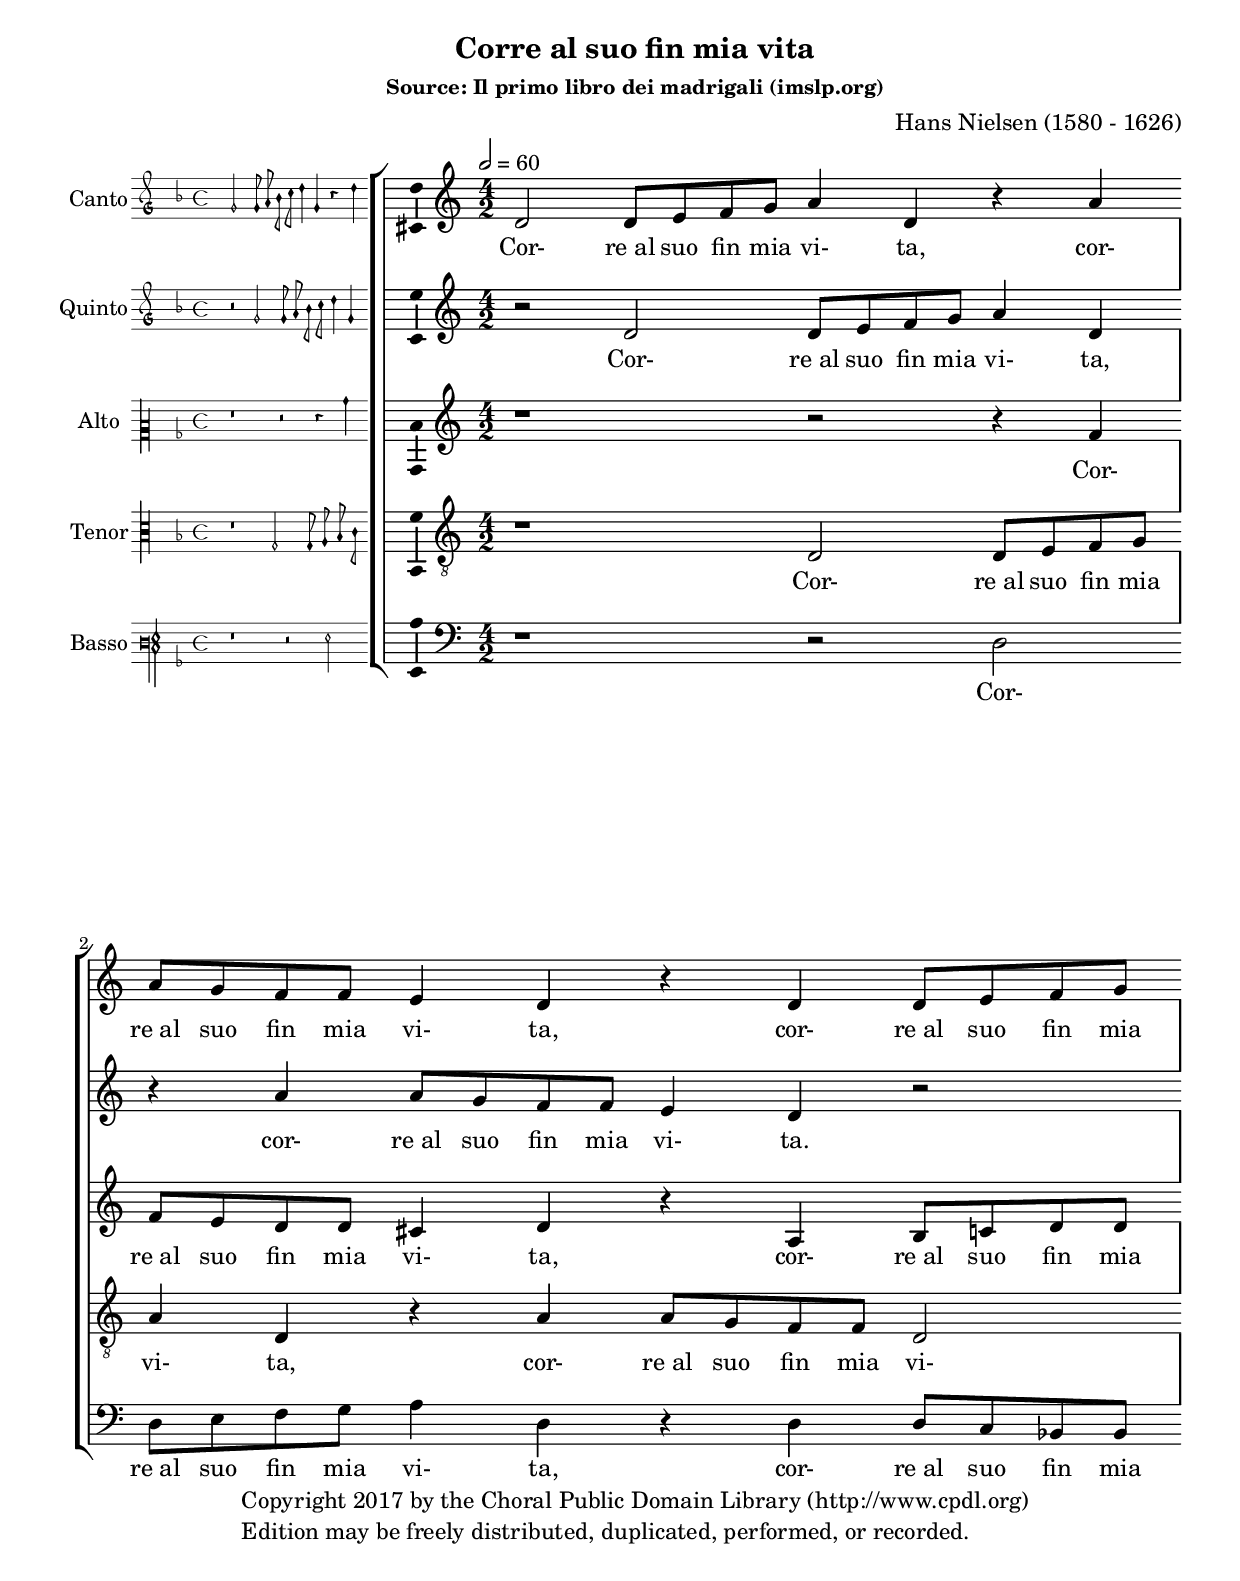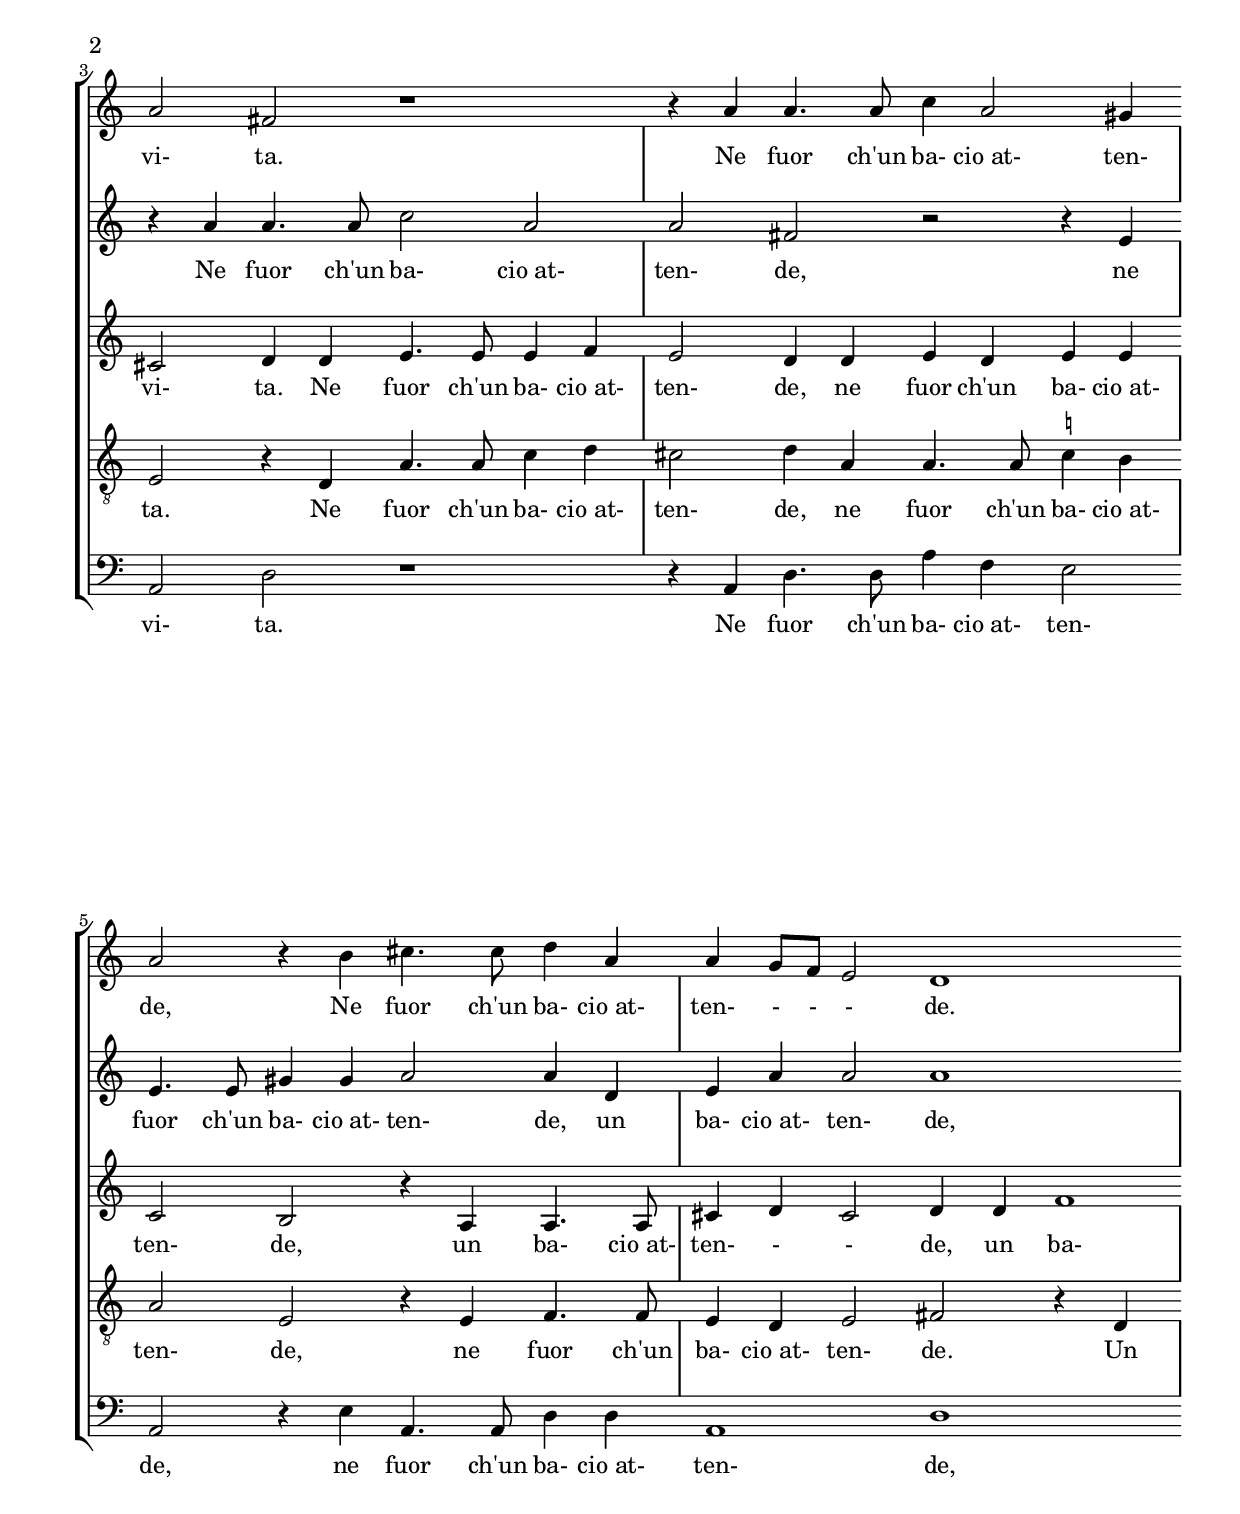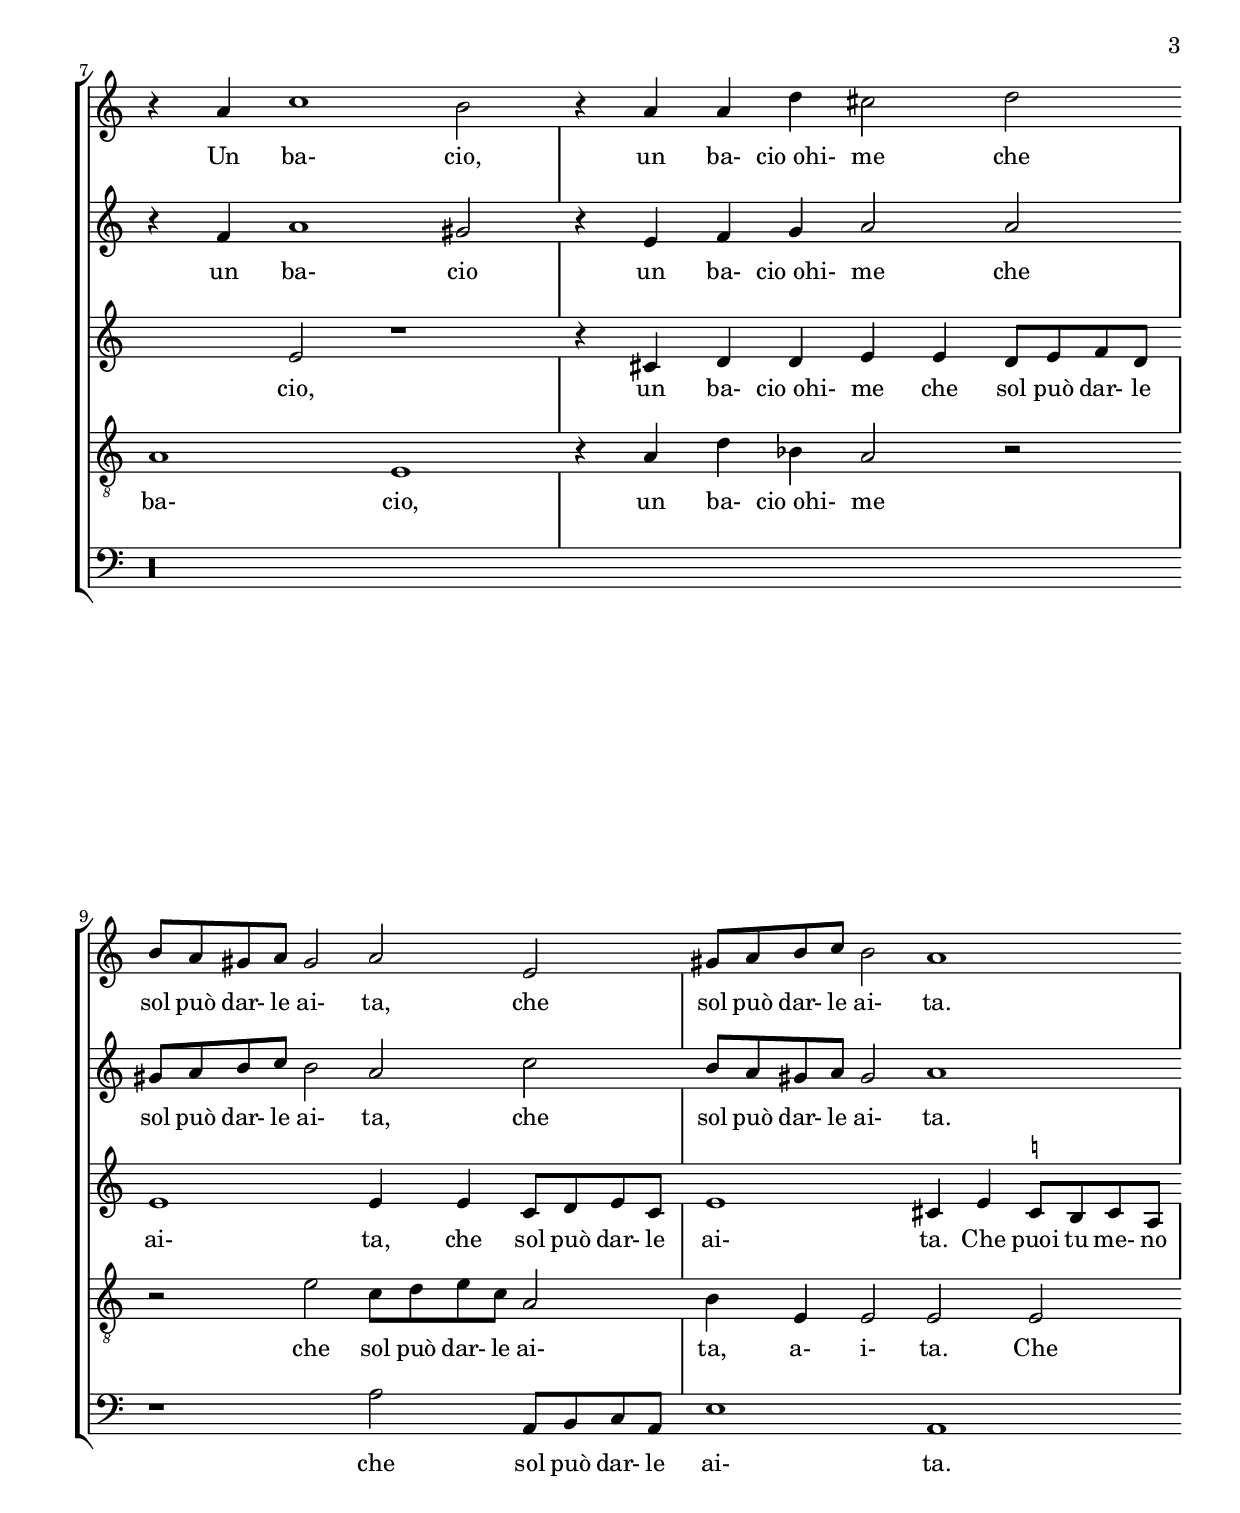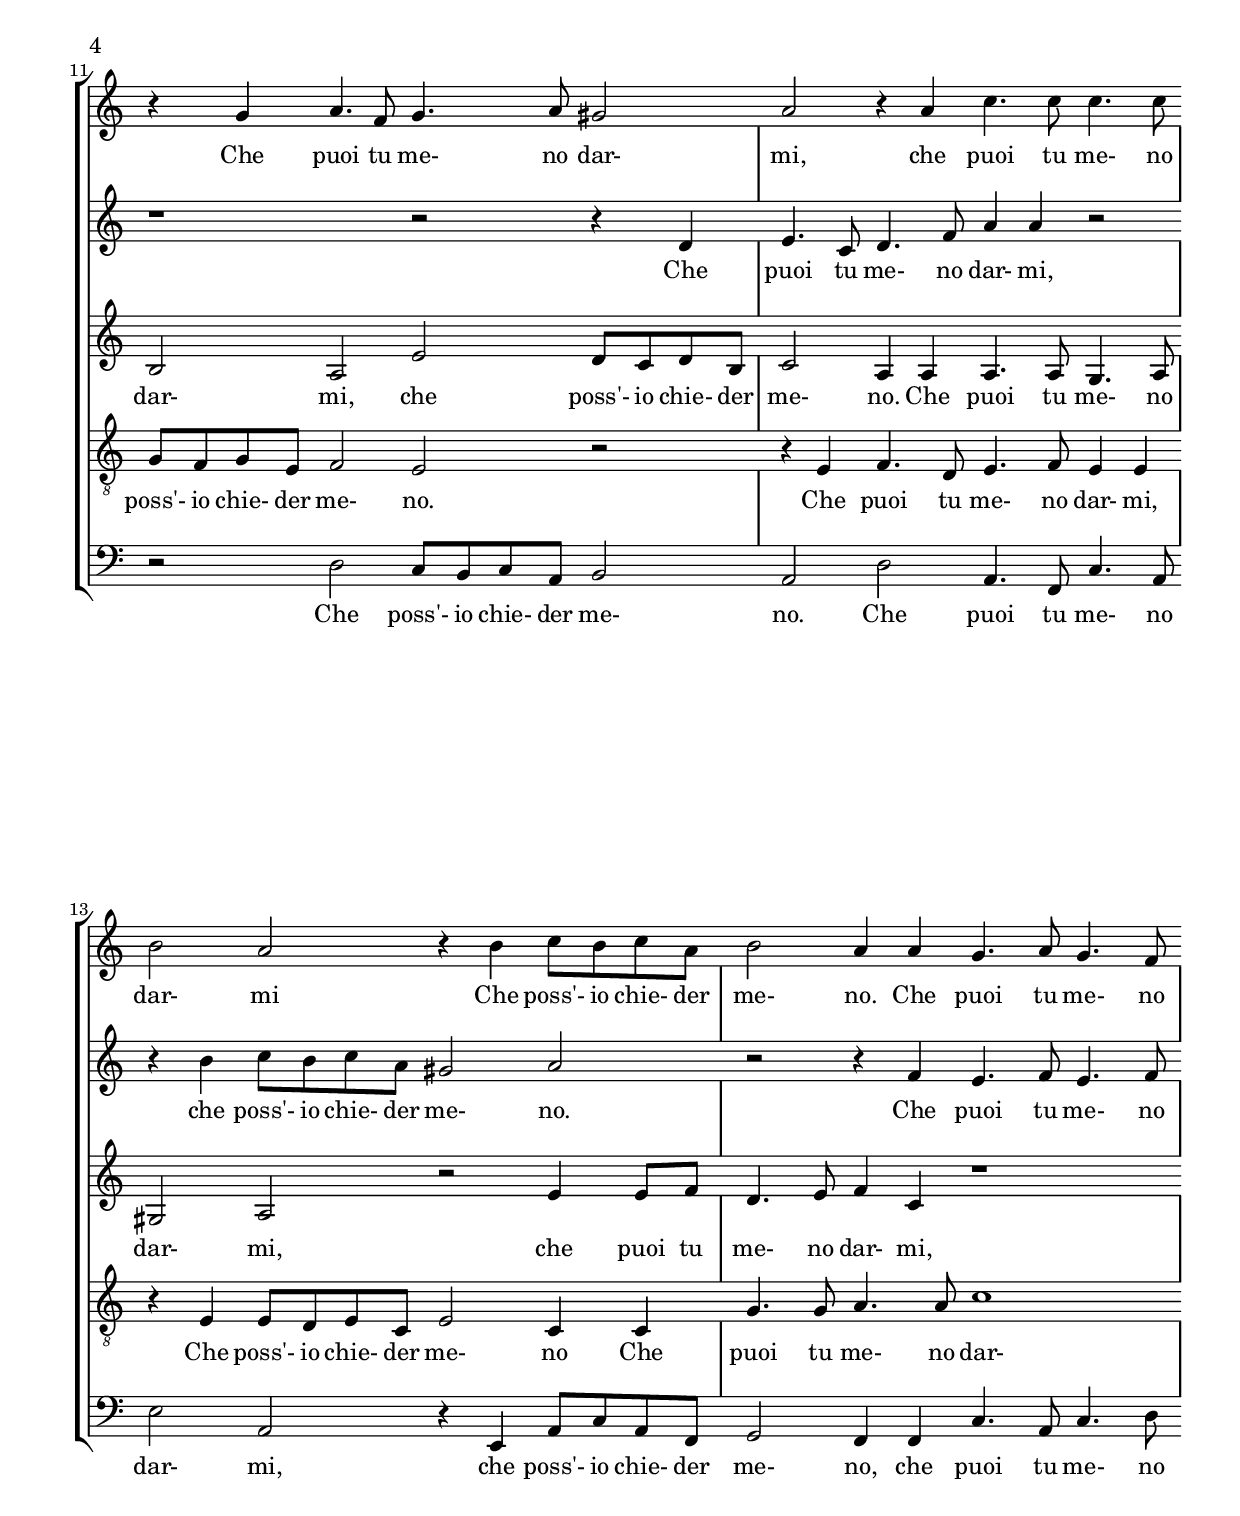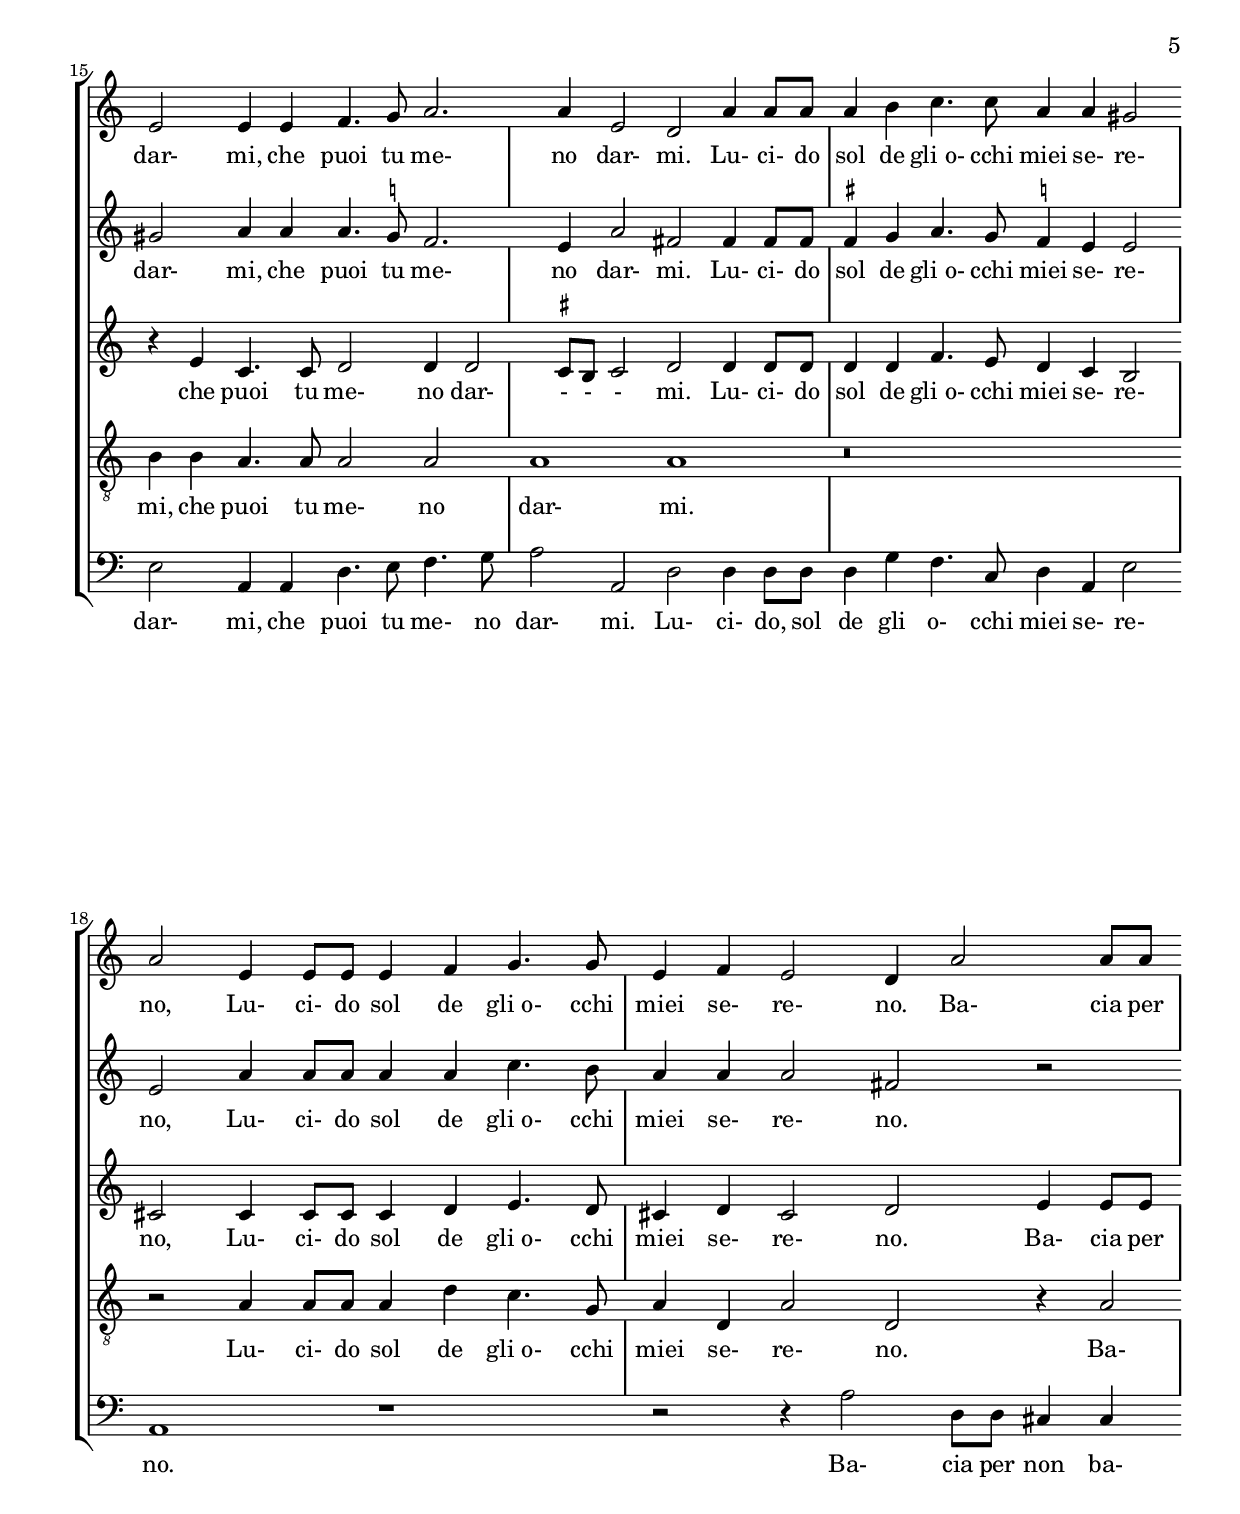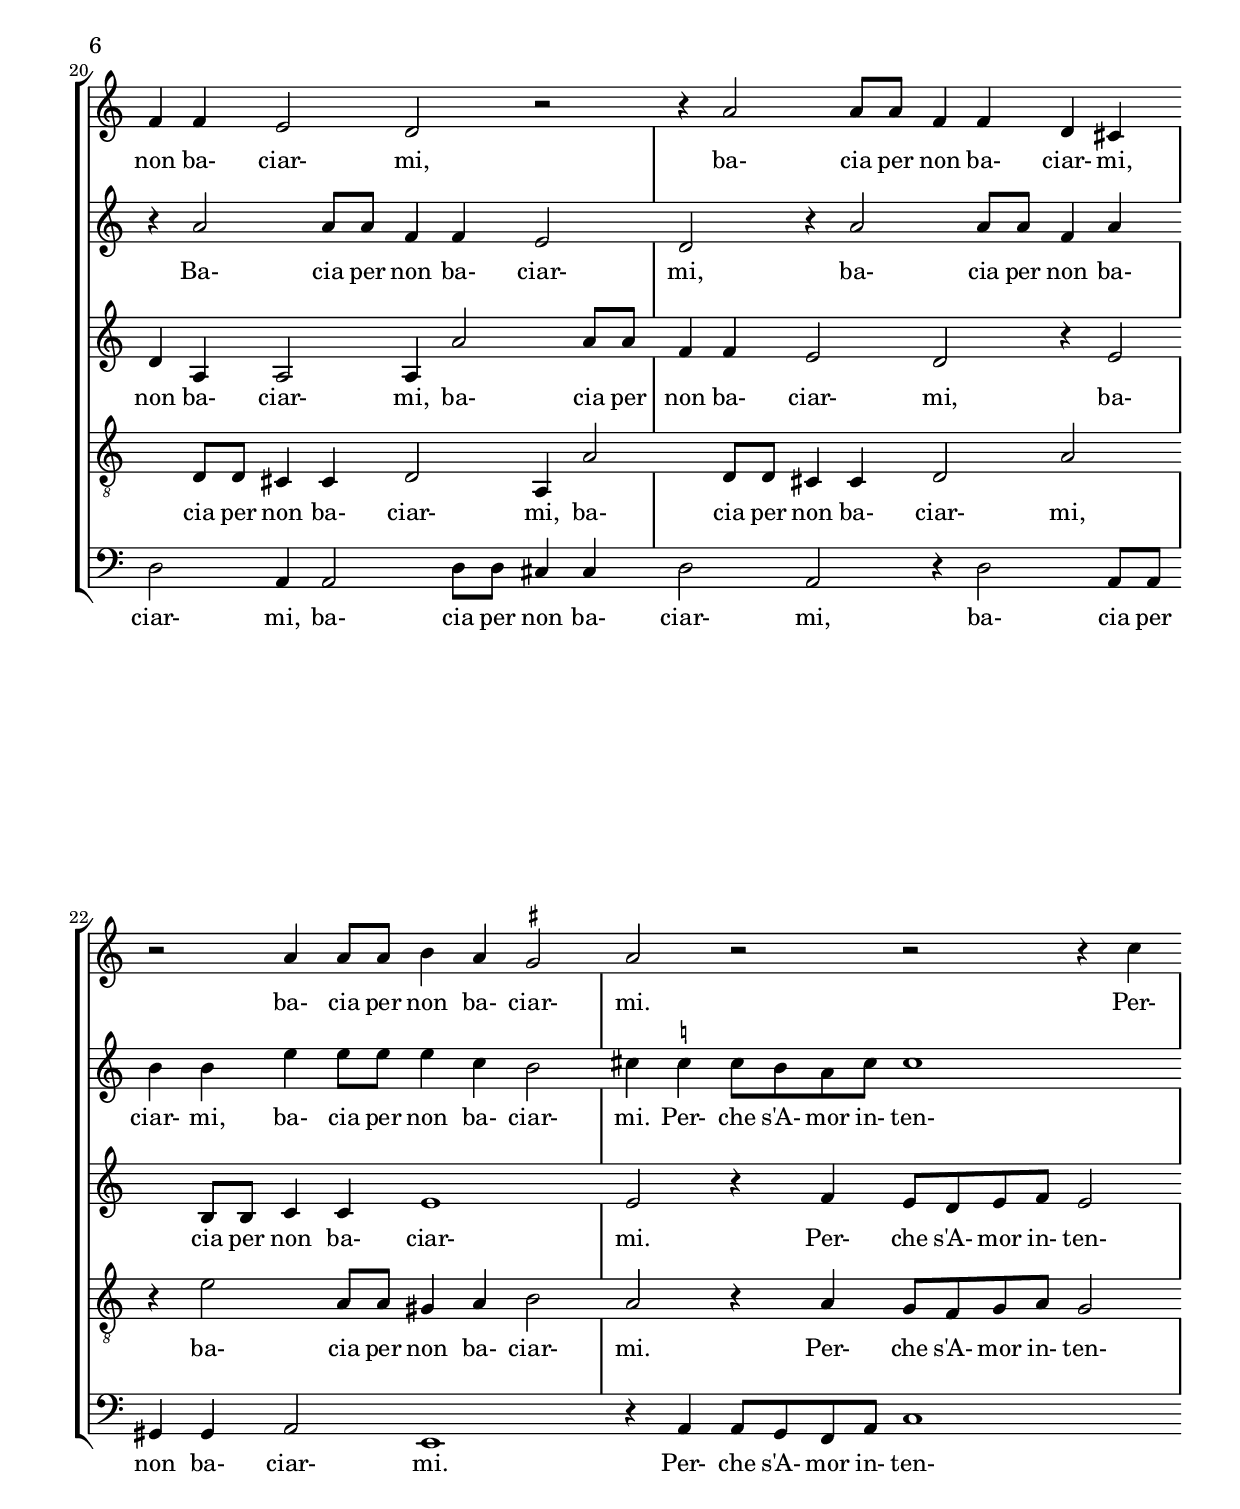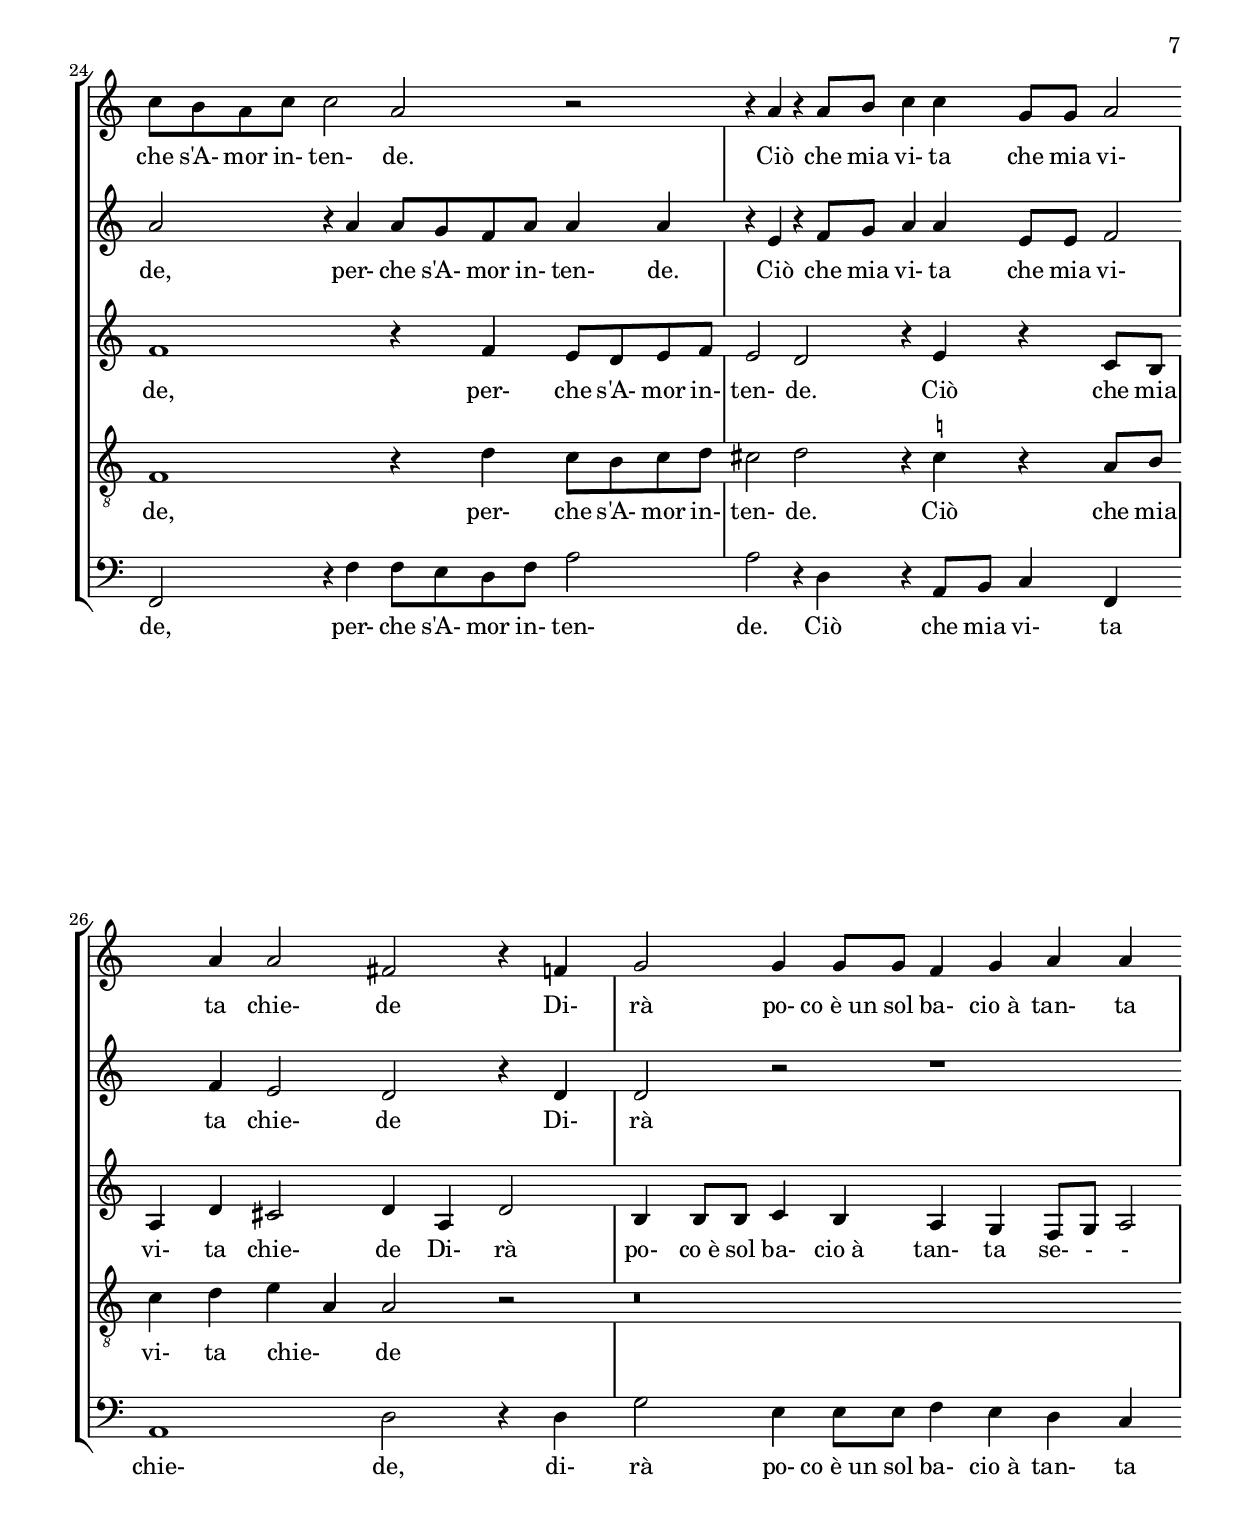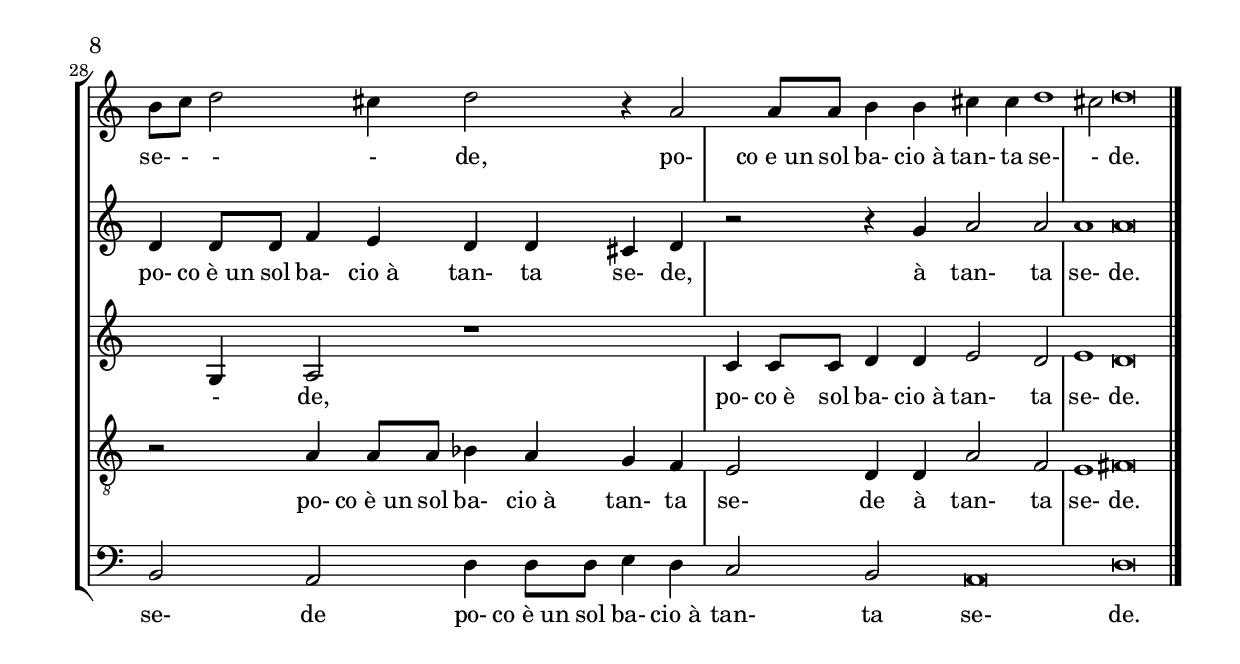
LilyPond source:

\version "2.19.0"

\header {
    title = \markup{ \huge { Corre al suo fin mia vita } }
    composer = "Hans Nielsen (1580 - 1626)" 
    subtitle = \markup{ \small { Source: Il primo libro dei madrigali (imslp.org) } } 
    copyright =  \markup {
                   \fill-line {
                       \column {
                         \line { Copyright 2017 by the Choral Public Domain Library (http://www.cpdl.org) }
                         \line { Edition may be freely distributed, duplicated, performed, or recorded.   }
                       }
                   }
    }
}


\paper {
#(set-default-paper-size "a4")
    top-margin = 2\cm
    bottom-margin = 2\cm
    left-margin = 1.5\cm
}

ficta = { \once \set suggestAccidentals = ##t }

vera = { \once \set suggestAccidentals = ##f }


incipitGlobal = { 
    \key d \minor
    \time 4/4
}

global =  {
	\set Score.skipBars = ##t
    \key a \minor
    \time 4/2
    \tempo 2 = 60

    % the actual music
    \skip 1*82
    \bar ""
    
    % let finis bar go through all staves
    \skip 1*1
    \override Staff.BarLine.transparent = ##f
    \bar "|."
}


sopranoIncipit = \relative c''  {
    \incipitGlobal    
    \clef "petrucci-g2"
	g2 g8 a bes c d4 g, r4 d'
}

sopranoMusic =   \transpose a e { \relative c'' { 
    \clef treble
	g2 g8 a bes c d4 g, r4 d' d8 c bes bes a4 g4 r4 g
	g8 a bes c d2 b r1 r4 d4 d4. d8 f4 d2 cis4 d2 r4 e fis4. fis8
	g4 d d c8 bes a2 g1 r4 d'4 f1 e2 r4 d4 d g fis2 g e8 d cis d cis2 d a cis8 d e f e2 
	d1 r4 c4 d4. bes8 c4. d8 cis2 d r4 d4 f4. f8 f4. f8 e2 d r4 e f8 e f d e2 d4 d 
	c4. d8 c4. bes8 a2 a4 a bes4. c8 d2. d4 a2 g d'4 d8 d d4 e4 f4. f8 d4 d cis2 d 
	a4 a8 a a4 bes c4. c8 a4 bes a2 g4 d'2 d8 d bes4 bes a2 g r     r4 d'2 d8 d bes4 bes g fis r2 d'4 d8 d 
	e4 d \ficta cis2 \vera d r      r2 r4 f4 f8 e d f f2 d r2 r4 d4 r4 d8 e f4 f c8 c d2 d4 d2 b 
	r4 bes4 c2 c4 c8 c bes4 c d d e8 f g2 fis4 g2 r4 d2 d8 d e4 e fis fis g1 fis2 g\breve
}}

quintoIncipit =  \relative c'' {
    \incipitGlobal    
    \clef "petrucci-g2"
	r2 g2 g8 a bes c d4 g,
}

quintoMusic =   \transpose a e { \relative c''  {
    r2 g2 g8 a bes c d4 g, r4 d'd8 c bes bes a4 g r2 r4 d'
	d4. d8 f2 d d b r2      r4 a4 a4. a8 cis4 cis d2 d4 g, 
	a4 d d2 d1 r4 bes4 d1 cis2 r4 a4 bes c d2 d cis8 d e f e2 d f e8 d cis d cis2 
	d1 r1     r2 r4 g,4 a4. f8 g4. bes8 d4 d r2 r4 e f8 e f d cis2 d2 r2 r4 bes a4. bes8 
	a4. bes8 cis2 d4 d d4. \ficta c!8 \vera bes2. a4 d2 b2 b4 b8  b \ficta b!4 \vera c d4. c8 \ficta bes4 \vera a a2 a d4 d8 d 
	d4 d f4. e8 d4 d d2 b r2 r4 d2 d8 d bes4 bes a2 g r4 d'2 d8 d bes4 d e e a a8 a a4 f 
	e2 fis4 \ficta f \vera f8 e d f f1 d2 r4 d4 d8 c bes d d4 d r a r bes8 c d4 d 
	a8 a bes2 bes4 a2 g r4 g4 g2 r2     r1 g4 g8 g bes4 a g g fis g r2 r4 c4 d2 d2 d1 d\breve
}}

altoIncipit =  \relative c''  {
    \incipitGlobal    
    \clef "petrucci-c2"
	r1 r2 r4 bes4
}
    
    
altoMusic =   \transpose a e {  \relative c'' {
    \clef "treble"
	r1 r2 r4 bes4 bes8 a g g fis4 g r4 d4 e8 f g g fis2
	g4 g a4. a8 a4 bes a2 g4 g a g a a f2 e2
	r4 d4 d4. d8 fis4 g fis2 g4 g bes1 a2 r1 r4 fis4 g g a a g8 a bes g a1
	a4 a f8 g a f a1 fis4 a4 \ficta f8 \vera e f d e2 d a' g8 f g e f2 d4 d d4. d8 c4. d8 
	cis2 d r2 a'4 a8 bes g4. a8 bes4 f r1 r4 a f4. f8 g2 g4 g2 \ficta fis8 \vera e fis2 g g4 g8 g g4 g bes4. a8 
	g4 f e2 fis2 fis4 fis8 fis fis4 g a4. g8 fis4 g fis2 g a4 a8 a g4 d d2 d4 d'2 d8 d bes4 bes a2 g 
	r4 a2 e8 e f4 f a1 a2 r4 bes a8 g a bes a2 bes1 r4 bes4 a8 g a bes a2 g r4 a4 r4 f8 e 
	d4 g fis2 g4 d g2 e4 e8 e f4 e d c bes8 c d2 c4 d2 r1 f4 f8 f g4 g a2 g2 a1 g\breve
}}


tenorIncipit =  \relative c'  {
    \incipitGlobal    
    \clef "petrucci-c3"
	r1 g2 g8 a bes c
}


tenorMusic =  \transpose a e { \relative c'   {
    \clef "treble_8"
	r1 g2 g8 a bes c d4 g, r d' d8 c bes bes g2 a 
	r4 g4 d'4. d8 f4 g fis2 g4 d d4. d8 \ficta f!4 \vera e d2 a2 
	r4 a4 bes4. bes8 a4 g a2 b r4 g4 d'1 a r4 d g es d2 r2     r2 a'2 f8 g a f d2
	e4 a, a2 a a c8 bes c a bes2 a r2 r4 a4 bes4. g8 a4. bes8 a4 a 
	r4 a4 a8 g a f a2 f4 f c'4. c8 d4. d8 f1 e4 e d4. d8 d2 d d1 d r\breve
	r2 d4 d8 d d4 g f4. c8 d4 g, d'2 g, r4 d'2 g,8 g fis4 fis g2 d4 d'2 g, 8 g 
	fis4 fis g2 d'r4 a'2 d,8 d cis4 d e2 d r4 d4 c8 bes c d c2 bes1 r4 g'4 f8 e f g fis2 g
	r4 \ficta f! \vera r d8 e f4 g a(	d,) d2 r2 r\breve r2 d4 d8 d es4 d c bes a2 g4 g d'2 bes a1 b\breve
}}


bassIncipit =  \relative c'  {
    \incipitGlobal    
    \clef "petrucci-f3"
	r1 r2 g2
}


bassMusic =  \transpose a e { \relative c'  { 
    \clef bass
	r1 r2 g2 g8 a bes c d4 g,  r4 g4 g8 f es es 
	d2 g r1 r4 d4 g4. g8 d'4 bes a2 d, 2 r4 a'4 d,4. d8
	g4 g d1 g r\longa r1 d'2 d,8 e f d a'1 d, r2 g2 f8 e f d e2 d
	g2 d4. bes8 f'4. d8 a'2 d, r4 a4 d8 f d bes c2 bes4 bes f'4. d8 f4. g8 
	a2 d,4 d g4. a8 bes4. c8 d2 d, g     g4 g8 g g4 c bes4. f8 g4 d a'2 d,1 r1 
	r2 r4 d'2 g, 8 g fis4 fis g2 d4 d2 g8 g fis4 fis g2 d r4 g2 d8 d cis4 cis d2 a1 
	r4 d d8 c bes d f1 bes,2 r4 bes' bes8 a g bes d2 d r4 g, r d8 e f4 bes, d1 g2 
	r4 g c2 a4 a8 a bes4 a g f e 2 d g4 g8 g a4 g f2 e d\breve g\breve 	
}}

%is a- i- ta in tenor correct?


lyricsTextS = \lyricmode {
	%original is rather vague
	Cor- re_al suo fin mia vi- ta, cor- re_al suo fin mia vi- ta, cor- 
	re_al suo fin mia vi- ta. Ne fuor ch'un ba- cio_at- ten- de, Ne fuor ch'un 
	ba- cio_at- ten- - - - de. Un ba- cio, un ba- cio_ohi- me che sol può dar- le ai- ta, che sol può dar- le ai- ta.
	Che puoi tu me- no dar- mi, che puoi tu me- no dar- mi Che poss'- io chie- der me- no. Che 
	puoi tu me- no dar- mi, che puoi tu me- no dar- mi. Lu- ci- do sol de gli_o- cchi miei se- re- no, 
	Lu- ci- do sol de gli_o- cchi miei se- re- no. Ba- cia per non ba- ciar- mi, ba- cia per non ba- ciar- mi, ba- cia per 
	non ba- ciar- mi. Per- che s'A- mor in- ten- de. Ciò che mia vi- ta che mia vi- ta chie- de  
	Di- rà po- co_è_un sol ba- cio_à tan- ta se- - - - de, po- co_e_un sol ba- cio_à tan- ta se- - de.
}


lyricsTextQ = \lyricmode {
	Cor- re_al suo fin mia vi- ta, cor- re_al suo fin mia vi- ta. Ne 
	fuor ch'un ba- cio_at- ten- de, ne fuor ch'un ba- cio_at- ten- de, un 
	ba- cio_at- ten- de, un ba- cio un ba- cio_ohi- me che sol può dar- le ai- ta, che sol può dar- le ai- 
	ta. Che puoi tu me- no dar- mi, che poss'- io chie- der me- no. Che puoi tu 
	me- no dar- mi, che puoi tu me- no dar- mi. Lu- ci- do sol de gli_o- cchi miei se- re- no, Lu- ci- do 
	sol de gli_o- cchi miei se- re- no. Ba- cia per non ba- ciar- mi, ba- cia per non ba- ciar- mi, ba- cia per non ba- 
	ciar- mi. Per- che s'A- mor in- ten- de, per- che s'A- mor in- ten- de. Ciò che mia vi- ta 
	che mia vi- ta chie- de  Di- rà po- co_è_un sol ba- cio_à tan- ta se- de, à tan- ta se- de.
}

lyricsTextA = \lyricmode {
	Cor- re_al suo fin mia vi- ta, cor- re_al suo fin mia vi- 
	ta. Ne fuor ch'un ba- cio_at- ten- de, ne fuor ch'un ba- cio_at- ten- de, 
	un 	ba- cio_at- ten- - - de, un ba- cio, un ba- cio_ohi- me che sol può dar- le ai- 
	ta, che sol può dar- le ai- ta. Che puoi tu me- no dar- mi, che poss'- io chie- der me- no. Che puoi tu me- no 
	dar- mi, che puoi tu me- no dar- mi, che puoi tu me- no dar- - - - mi. Lu- ci- do sol de gli_o- cchi 
	miei se- re- no, Lu- ci- do sol de gli_o- cchi miei se- re- no. Ba- cia per non ba- ciar- mi, ba- cia per non ba- ciar- mi, 
	ba- cia per non ba- ciar- mi. Per- che s'A- mor in- ten- de, per- che s'A- mor in- ten- de. Ciò che mia 
	vi- ta chie- de Di- rà po- co_è sol ba- cio_à tan- ta se- - - - de, po- co_è sol ba- cio_à tan- ta se- de.
}

lyricsTextT = \lyricmode {
	Cor- re_al suo fin mia vi- ta, cor- re_al suo fin mia vi- ta. 
	Ne fuor ch'un ba- cio_at- ten- de, ne fuor ch'un ba- cio_at- ten- de, 
	ne fuor ch'un ba- cio_at- ten- de. Un ba- cio, un ba- cio_ohi- me che sol può dar- le ai- 
	ta, a- i- ta. Che poss'- io chie- der me- no. Che puoi tu me- no dar- mi, 
	Che poss'- io chie- der me- no Che puoi tu me- no dar- mi, che puoi tu me- no dar- mi. 
	Lu- ci- do sol de gli_o- cchi miei se- re- no.	Ba- cia per non ba- ciar- mi, ba- cia per 
	non ba- ciar- mi, ba- cia per non ba- ciar- mi. Per- che s'A- mor in- ten- de, per- che s'A- mor in- ten- de. Ciò
	che mia vi- ta chie- de po- co_è_un sol ba- cio_à tan- ta se- de  à tan- ta se- de.
}

lyricsTextB = \lyricmode {
	Cor- re_al suo fin mia vi- ta, cor- re_al suo fin mia 
	vi- ta. Ne fuor ch'un ba- cio_at- ten- de, ne fuor ch'un 
	ba- cio_at- ten- de, che sol può dar- le ai- ta. Che poss'- io chie- der me- no.
	Che puoi tu me- no dar- mi, che poss'- io chie- der me- no, che puoi tu me- no 
	dar- mi, che puoi tu me- no dar- mi. Lu- ci- do, sol de gli o- cchi miei se- re- no.
	Ba- cia per non ba- ciar- mi, ba- cia per non ba- ciar- mi, ba- cia per non ba- ciar- mi. 
	Per- che s'A- mor in- ten- de, per- che s'A- mor in- ten- de. Ciò che mia vi- ta chie- de,
	di- rà po- co_è_un sol ba- cio_à tan- ta se- de po- co_è_un sol ba- cio_à tan- ta se- de.
}


\score { 
    \context StaffGroup <<
       \context Staff = "s" <<
	         \context Voice = "sopranos" { 
                  <<    \set Staff.instrumentName = #"Canto"
                        \incipit \sopranoIncipit
                        \global
                        \sopranoMusic >>
                 }
       >>
	   \context Lyrics = "sopranos" <<
	         \lyricsto sopranos \lyricsTextS
       >>

       \context Staff = "q" <<
	         \context Voice = "quintos" {  
                 <<  \set Staff.instrumentName = #"Quinto"
                     \global
                     \incipit \quintoIncipit
                     \quintoMusic >>
                 } 
       >>
	   \context Lyrics = "quintos" <<
	         \lyricsto quintos \lyricsTextQ
       >>

	   \context Staff = "a" <<
                 \context Voice = "altos" { 
                 << \set Staff.instrumentName = #"Alto"
                    \global
					\incipit \altoIncipit
                    \altoMusic >>
                 }
	   >>
	   \context Lyrics = "altos" <<
             \lyricsto altos \lyricsTextA
       >>

	   \context Staff = "t" <<
   	         \context Voice = "tenores" { 
                 << \set Staff.instrumentName = #"Tenor"
                    \global
					\incipit \tenorIncipit
                    \tenorMusic  >>
                 }
 	   >> 
 	   \context Lyrics = "tenores" <<
             \lyricsto tenores \lyricsTextT
       >>
       \context Staff = "b" <<
            \context Voice = "basses" {  
                <<  \set Staff.instrumentName = #"Basso"
                    \global
					\incipit \bassIncipit
                    \bassMusic  >>
             }
	   >>
	   \context Lyrics = "b" <<
	         \lyricsto basses \lyricsTextB
       >>
    >>
    \midi {}
    \layout {
        #(layout-set-staff-size 19)
        \context {
            \Lyrics
            \consists "Bar_engraver"
            \consists "Separating_line_group_engraver"
        }
        \context {
           \Score
           \hide BarLine
        } 
        \context {
			\Voice
			\hide Slur       % no slurs 
			\remove "Forbid_line_break_engraver"
			\consists "Ambitus_engraver"
		  }
		indent = 5\cm
        incipit-width = 4\cm
    }
}
